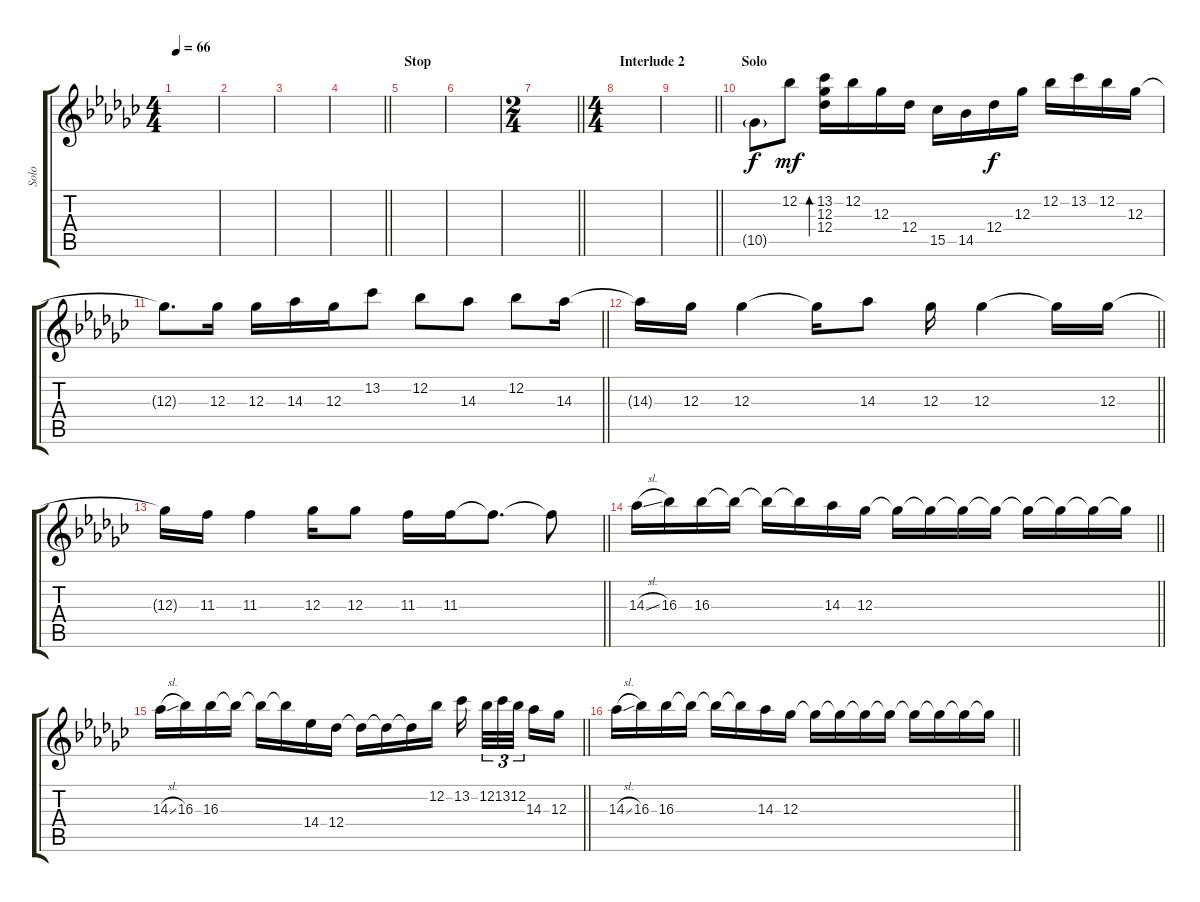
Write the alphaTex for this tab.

\track ("Solo" "Solo") {instrument overdrivenguitar}
\staff {score tabs}
\tuning (Eb4 Bb3 Gb3 Db3 Ab2 Db2) {hide}
\ts (4 4)
\tempo 66
\clef g2
\ks gb
|
|
|
\barLineRight lightlight
|
\section ("" "Stop")
|
|
\ts (2 4)
\barLineRight lightlight
|
\ts (4 4)
\section ("" "Interlude 2")
|
\barLineRight lightlight
|
\section ("" "Solo")
10.5{g}.8 12.2.8{dy mf} (13.2 12.3 12.4).16{bd 120} 12.2.16 12.3.16 12.4.16 15.5.16 14.5.16 12.4.16{dy f} 12.3.16 12.2.16 13.2.16 12.2.16 12.3.16 |
\barLineRight lightlight
12.3{t}.8{d} 12.3.16 12.3.16 14.3.16 12.3.16 13.2.8 12.2.8 14.3.8 12.2.8 14.3.16 |
\barLineRight lightlight
14.3{t}.16 12.3.16 12.3.4 12.3{t}.16 14.3.8 12.3.16 12.3.4 12.3{t}.16 12.3.16 |
\barLineRight lightlight
12.3{t}.16 11.3.16 11.3.4 12.3.16 12.3.8 11.3.16 11.3.16 11.3{t}.8{d} 11.3{t}.8 |
\barLineRight lightlight
14.3{sl}.16 16.3.16 16.3.16 16.3{t}.16 16.3{t}.16 16.3{t}.16 14.3.16 12.3.16 12.3{t}.16 12.3{t}.16 12.3{t}.16 12.3{t}.16 12.3{t}.16 12.3{t}.16 12.3{t}.16 12.3{t}.16 |
\barLineRight lightlight
14.3{sl}.16 16.3.16 16.3.16 16.3{t}.16 16.3{t}.16 16.3{t}.16 14.4.16 12.4.16 12.4{t}.16 12.4{t}.16 12.4{t}.16 12.2.16 13.2.16{beam splitsecondary} 12.2.32{tu (3 2)} 13.2.32{tu (3 2)} 12.2.32{tu (3 2) beam splitsecondary} 14.3.16 12.3.16 |
\barLineRight lightlight
14.3{sl}.16 16.3.16 16.3.16 16.3{t}.16 16.3{t}.16 16.3{t}.16 14.3.16 12.3.16 12.3{t}.16 12.3{t}.16 12.3{t}.16 12.3{t}.16 12.3{t}.16 12.3{t}.16 12.3{t}.16 12.3{t}.16
